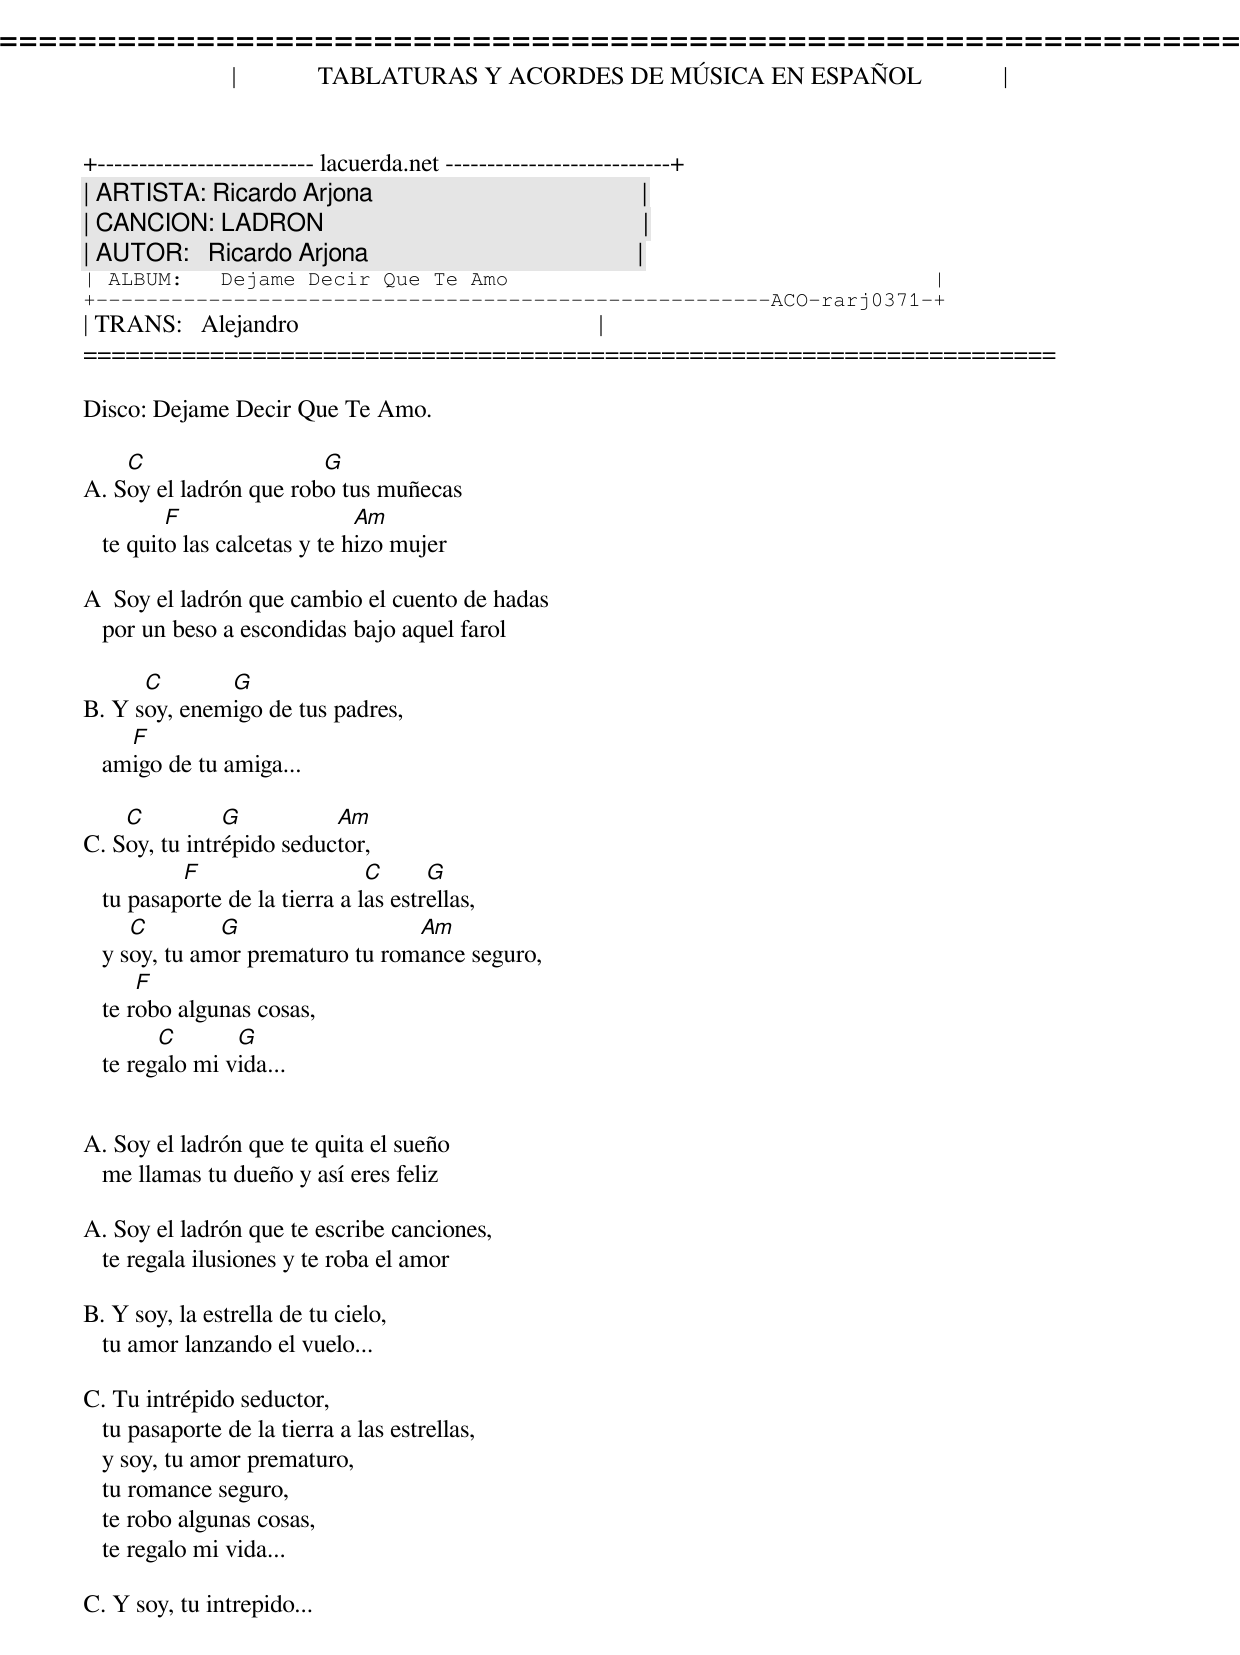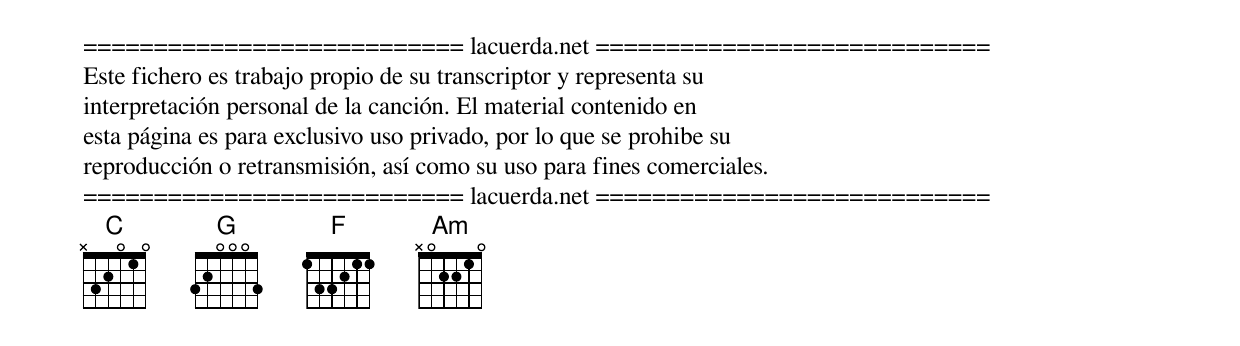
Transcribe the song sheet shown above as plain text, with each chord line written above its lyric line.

=====================================================================
|             TABLATURAS Y ACORDES DE MÚSICA EN ESPAÑOL             |
+-------------------------- lacuerda.net ---------------------------+
| ARTISTA: Ricardo Arjona                                           |
| CANCION: LADRON                                                   |
| AUTOR:   Ricardo Arjona                                           |
| ALBUM:   Dejame Decir Que Te Amo                                  |
+------------------------------------------------------ACO-rarj0371-+
| TRANS:   Alejandro                                                |
=====================================================================

Disco: Dejame Decir Que Te Amo.

    C                   G
A. Soy el ladrón que robo tus muñecas
          F                    Am
   te quito las calcetas y te hizo mujer

A  Soy el ladrón que cambio el cuento de hadas
   por un beso a escondidas bajo aquel farol

      C       G
B. Y soy, enemigo de tus padres,
     F
   amigo de tu amiga...

    C          G          Am
C. Soy, tu intrépido seductor,
           F                    C      G
   tu pasaporte de la tierra a las estrellas,
      C        G                  Am
   y soy, tu amor prematuro tu romance seguro,
       F
   te robo algunas cosas,
         C       G
   te regalo mi vida...


A. Soy el ladrón que te quita el sueño
   me llamas tu dueño y así eres feliz

A. Soy el ladrón que te escribe canciones,
   te regala ilusiones y te roba el amor

B. Y soy, la estrella de tu cielo,
   tu amor lanzando el vuelo...

C. Tu intrépido seductor,
   tu pasaporte de la tierra a las estrellas,
   y soy, tu amor prematuro,
   tu romance seguro,
   te robo algunas cosas,
   te regalo mi vida...

C. Y soy, tu intrepido...


=========================== lacuerda.net ============================
Este fichero es trabajo propio de su transcriptor y representa su
interpretación personal de la canción. El material contenido en
esta página es para exclusivo uso privado, por lo que se prohibe su
reproducción o retransmisión, así como su uso para fines comerciales.
=========================== lacuerda.net ============================
